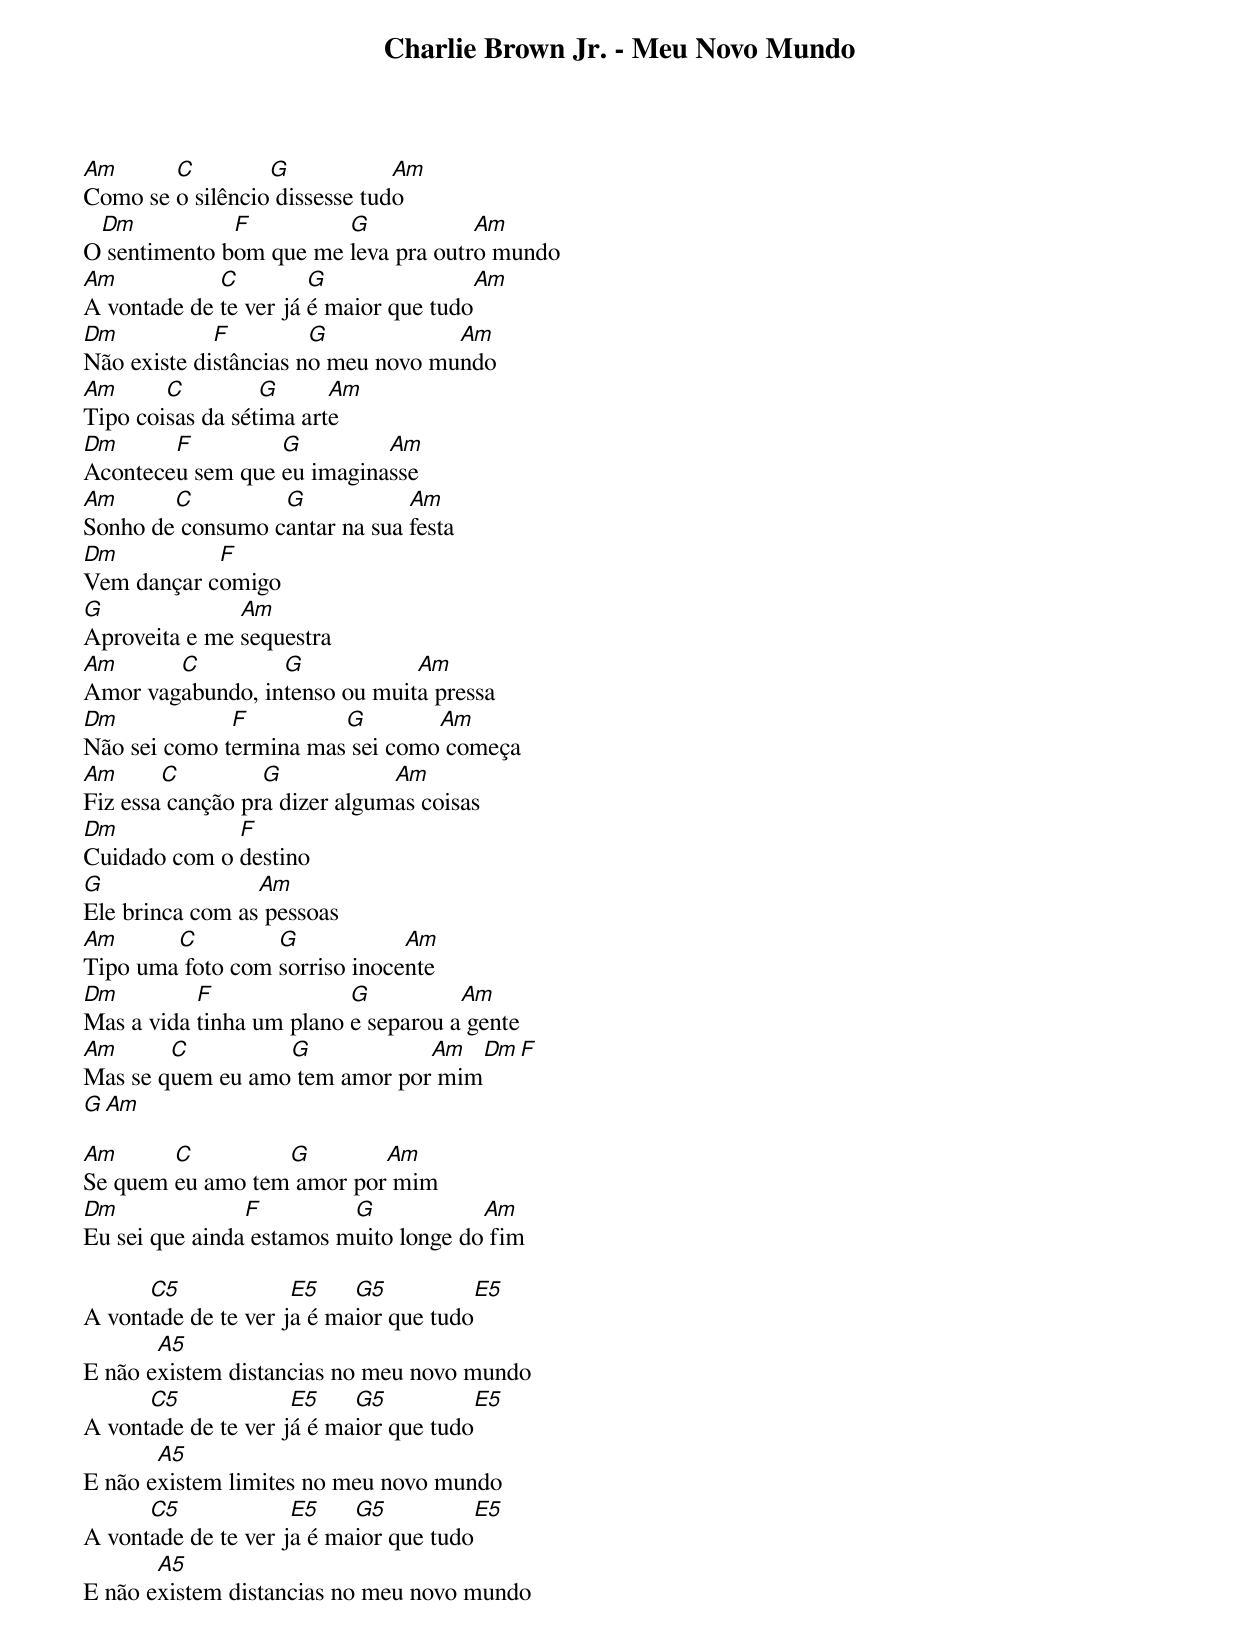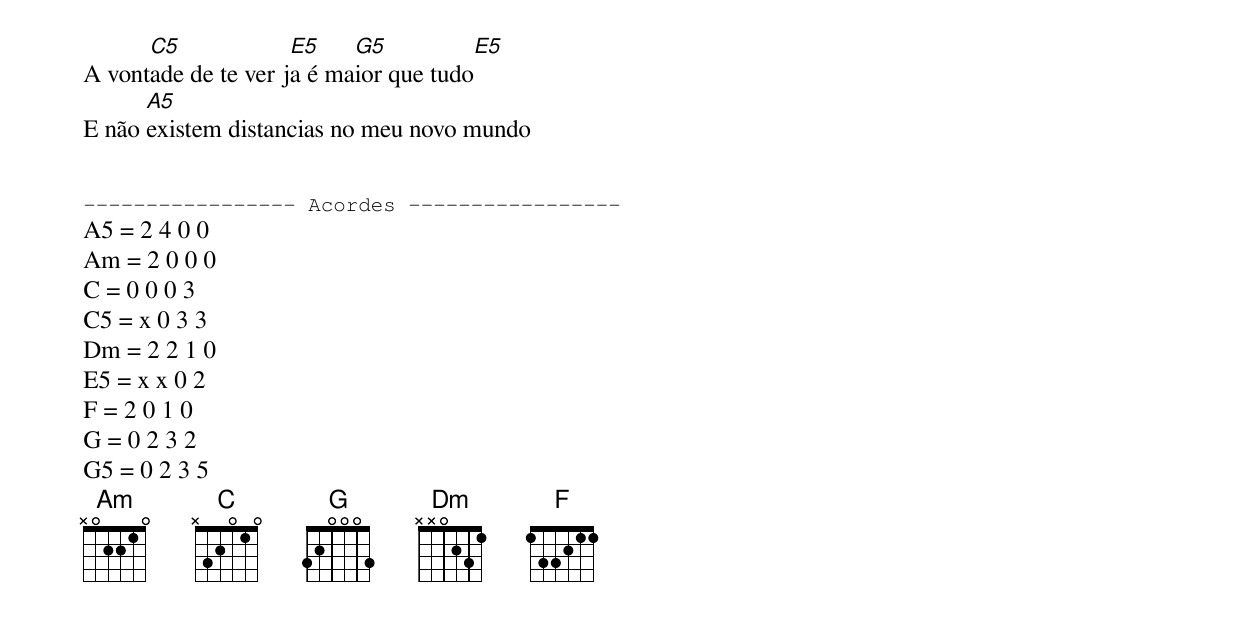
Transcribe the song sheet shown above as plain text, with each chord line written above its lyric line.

Charlie Brown Jr. - Meu Novo Mundo

Am      C         G            Am
Como se o silêncio dissesse tudo
 Dm           F         G            Am
O sentimento bom que me leva pra outro mundo
Am           C         G                Am
A vontade de te ver já é maior que tudo
Dm           F         G            Am
Não existe distâncias no meu novo mundo
Am      C         G      Am
Tipo coisas da sétima arte
Dm      F         G         Am
Aconteceu sem que eu imaginasse
Am      C         G            Am
Sonho de consumo cantar na sua festa
Dm          F
Vem dançar comigo
G              Am
Aproveita e me sequestra
Am      C         G            Am
Amor vagabundo, intenso ou muita pressa
Dm            F         G        Am
Não sei como termina mas sei como começa
Am      C         G            Am
Fiz essa canção pra dizer algumas coisas
Dm            F
Cuidado com o destino
G                Am
Ele brinca com as pessoas
Am      C         G            Am
Tipo uma foto com sorriso inocente
Dm         F              G          Am
Mas a vida tinha um plano e separou a gente
Am      C         G            Am     Dm F
Mas se quem eu amo tem amor por mim
G Am

Am      C         G        Am
Se quem eu amo tem amor por mim
Dm              F         G            Am
Eu sei que ainda estamos muito longe do fim

      C5             E5    G5          E5
A vontade de te ver ja é maior que tudo
       A5
E não existem distancias no meu novo mundo
      C5             E5    G5          E5
A vontade de te ver já é maior que tudo
       A5
E não existem limites no meu novo mundo
      C5             E5    G5          E5
A vontade de te ver ja é maior que tudo
       A5
E não existem distancias no meu novo mundo
      C5             E5    G5          E5
A vontade de te ver ja é maior que tudo
      A5
E não existem distancias no meu novo mundo


----------------- Acordes -----------------
A5 = 2 4 0 0
Am = 2 0 0 0
C = 0 0 0 3
C5 = x 0 3 3
Dm = 2 2 1 0
E5 = x x 0 2
F = 2 0 1 0
G = 0 2 3 2
G5 = 0 2 3 5
